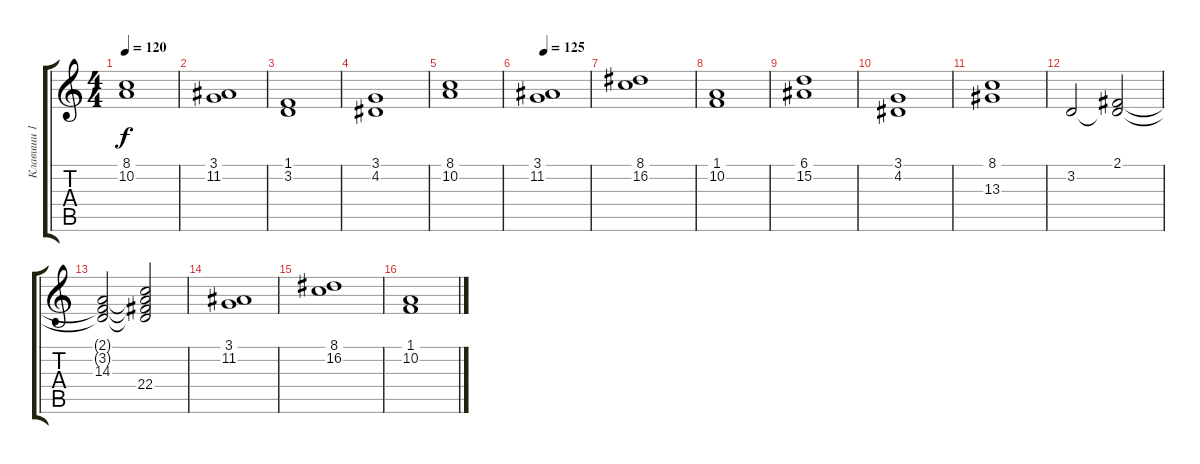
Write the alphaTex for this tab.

\track ("Клавиши 1" "Клавиши 1") {instrument choiraahs}
\staff {score tabs}
\tuning (E4 B3 G3 D3 A2 E2) {hide}
\ts (4 4)
\tempo 120
\clef g2
\ks c
(8.1 10.2).1{dy f} |
(3.1 11.2).1 |
(1.1 3.2).1 |
(3.1 4.2).1 |
(8.1 10.2).1 |
\tempo 125
(3.1 11.2).1 |
(8.1 16.2).1 |
(1.1 10.2).1 |
(6.1 15.2).1 |
(3.1 4.2).1 |
(8.1 13.3).1 |
3.2.2 (2.1 3.2{t}).2 |
(2.1{t} 3.2{t} 14.3).2 (2.1{t} 3.2{t} 14.3{t} 22.4).2 |
(3.1 11.2).1 |
(8.1 16.2).1 |
(1.1 10.2).1
